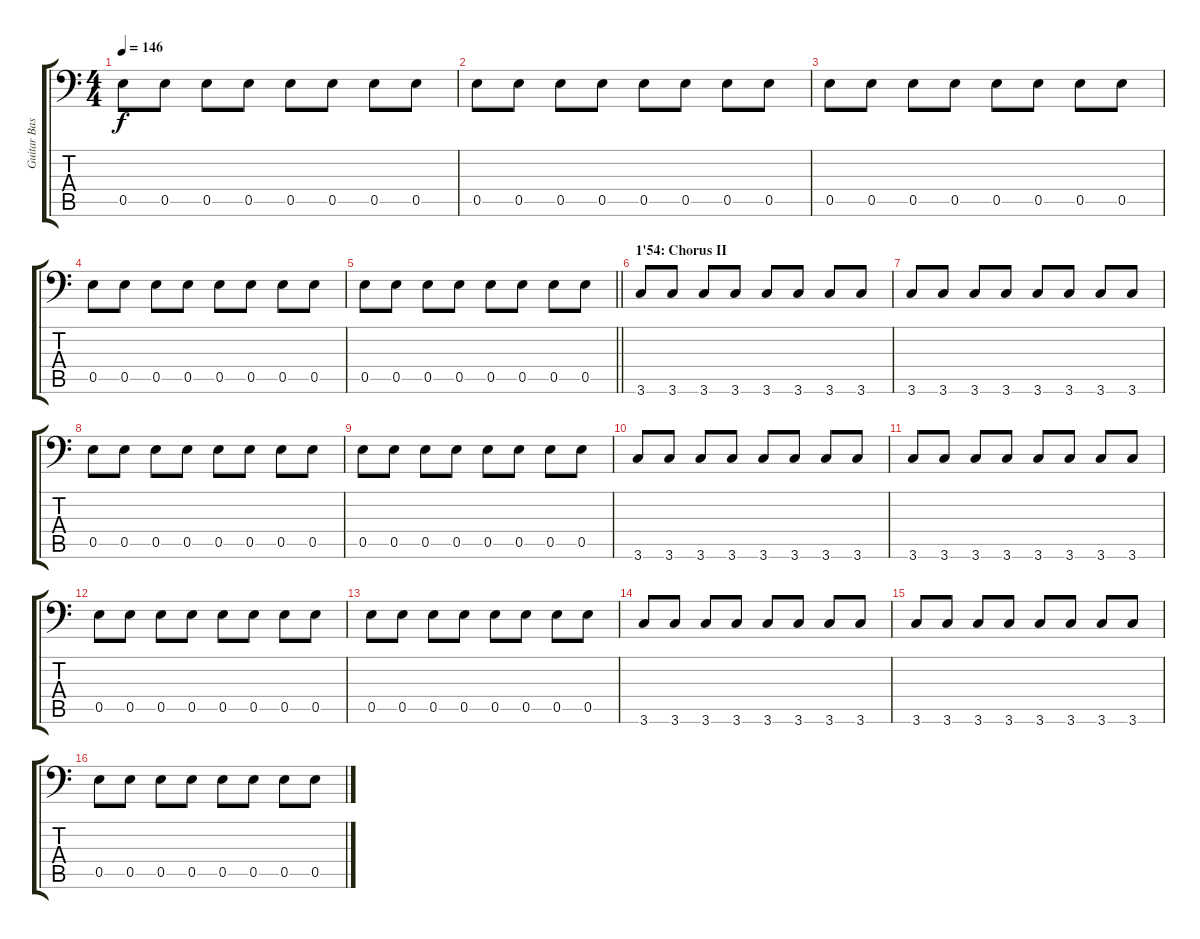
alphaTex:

\track ("Guitar Bass" "Guitar Bas") {instrument electricbassfinger}
\staff {score tabs}
\tuning (B3 Gb3 D3 A2 E2 A1) {hide}
\ts (4 4)
\tempo 146
\clef f4
\ks c
0.5.8{dy f} 0.5.8 0.5.8 0.5.8 0.5.8 0.5.8 0.5.8 0.5.8 |
0.5.8 0.5.8 0.5.8 0.5.8 0.5.8 0.5.8 0.5.8 0.5.8 |
0.5.8 0.5.8 0.5.8 0.5.8 0.5.8 0.5.8 0.5.8 0.5.8 |
0.5.8 0.5.8 0.5.8 0.5.8 0.5.8 0.5.8 0.5.8 0.5.8 |
\barLineRight lightlight
0.5.8 0.5.8 0.5.8 0.5.8 0.5.8 0.5.8 0.5.8 0.5.8 |
\section ("" "1'54: Chorus II")
3.6.8 3.6.8 3.6.8 3.6.8 3.6.8 3.6.8 3.6.8 3.6.8 |
3.6.8 3.6.8 3.6.8 3.6.8 3.6.8 3.6.8 3.6.8 3.6.8 |
0.5.8 0.5.8 0.5.8 0.5.8 0.5.8 0.5.8 0.5.8 0.5.8 |
0.5.8 0.5.8 0.5.8 0.5.8 0.5.8 0.5.8 0.5.8 0.5.8 |
3.6.8 3.6.8 3.6.8 3.6.8 3.6.8 3.6.8 3.6.8 3.6.8 |
3.6.8 3.6.8 3.6.8 3.6.8 3.6.8 3.6.8 3.6.8 3.6.8 |
0.5.8 0.5.8 0.5.8 0.5.8 0.5.8 0.5.8 0.5.8 0.5.8 |
0.5.8 0.5.8 0.5.8 0.5.8 0.5.8 0.5.8 0.5.8 0.5.8 |
3.6.8 3.6.8 3.6.8 3.6.8 3.6.8 3.6.8 3.6.8 3.6.8 |
3.6.8 3.6.8 3.6.8 3.6.8 3.6.8 3.6.8 3.6.8 3.6.8 |
0.5.8 0.5.8 0.5.8 0.5.8 0.5.8 0.5.8 0.5.8 0.5.8
